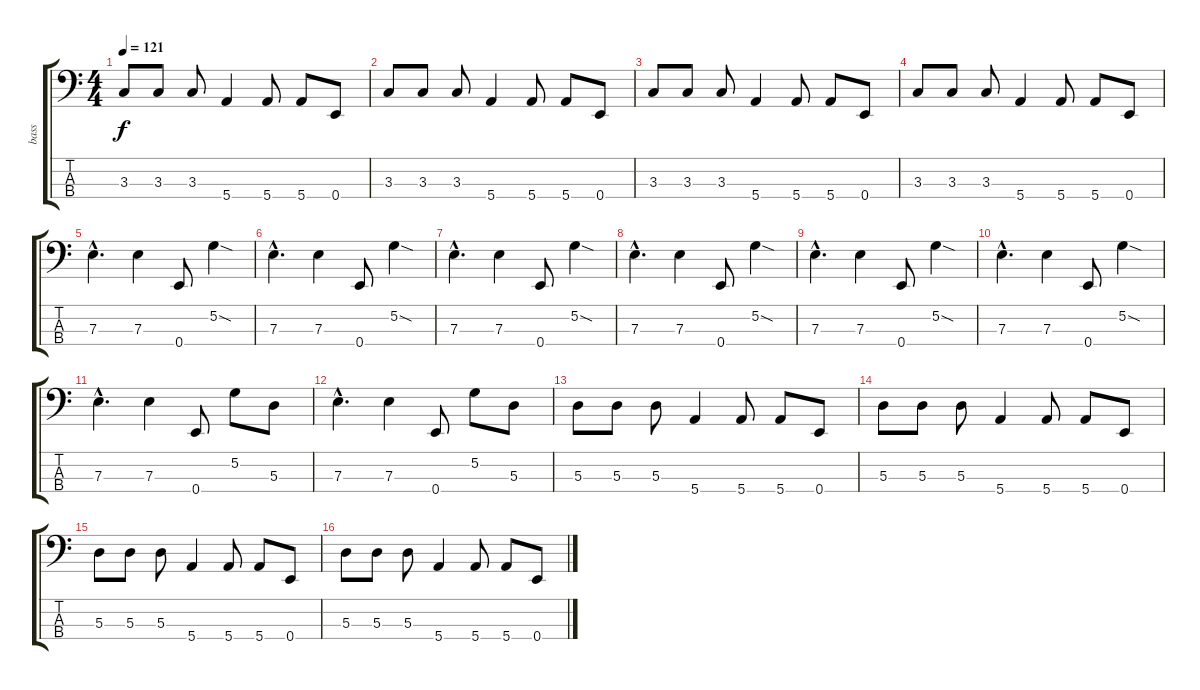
\track ("bass" "bass") {instrument electricbasspick}
\staff {score tabs}
\tuning (G2 D2 A1 E1) {hide}
\ts (4 4)
\tempo 121
\clef f4
\ks c
3.3.8{dy f} 3.3.8 3.3.8 5.4.4 5.4.8 5.4.8 0.4.8 |
3.3.8 3.3.8 3.3.8 5.4.4 5.4.8 5.4.8 0.4.8 |
3.3.8 3.3.8 3.3.8 5.4.4 5.4.8 5.4.8 0.4.8 |
3.3.8 3.3.8 3.3.8 5.4.4 5.4.8 5.4.8 0.4.8 |
7.3{hac}.4{d} 7.3.4 0.4.8 5.2{sod}.4 |
7.3{hac}.4{d} 7.3.4 0.4.8 5.2{sod}.4 |
7.3{hac}.4{d} 7.3.4 0.4.8 5.2{sod}.4 |
7.3{hac}.4{d} 7.3.4 0.4.8 5.2{sod}.4 |
7.3{hac}.4{d} 7.3.4 0.4.8 5.2{sod}.4 |
7.3{hac}.4{d} 7.3.4 0.4.8 5.2{sod}.4 |
7.3{hac}.4{d} 7.3.4 0.4.8 5.2.8 5.3.8 |
7.3{hac}.4{d} 7.3.4 0.4.8 5.2.8 5.3.8 |
5.3.8 5.3.8 5.3.8 5.4.4 5.4.8 5.4.8 0.4.8 |
5.3.8 5.3.8 5.3.8 5.4.4 5.4.8 5.4.8 0.4.8 |
5.3.8 5.3.8 5.3.8 5.4.4 5.4.8 5.4.8 0.4.8 |
5.3.8 5.3.8 5.3.8 5.4.4 5.4.8 5.4.8 0.4.8
